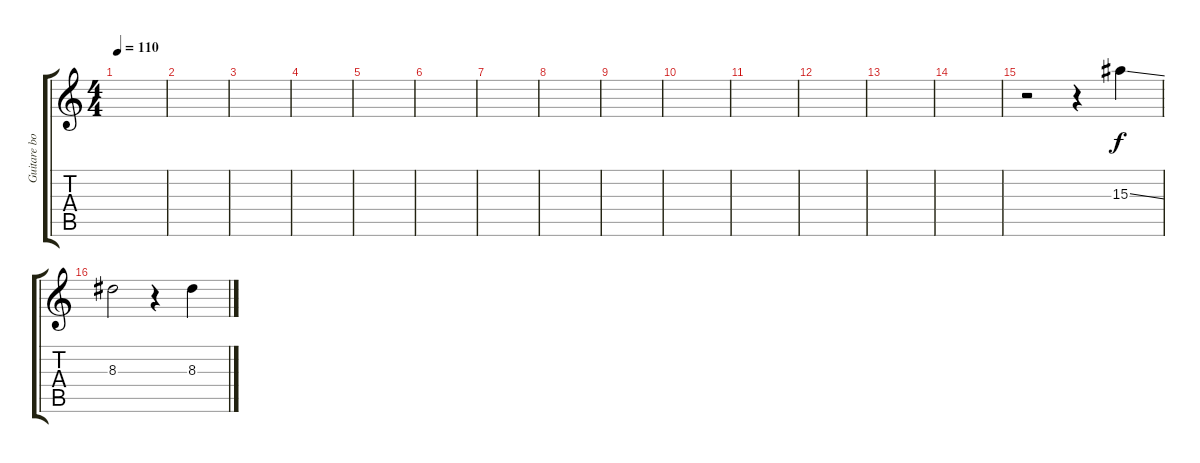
\track ("Guitare bottleneck" "Guitare bo") {instrument electricguitarclean}
\staff {score tabs}
\tuning (E4 B3 G3 D3 A2 E2) {hide}
\ts (4 4)
\tempo 110
\clef g2
\ks c
|
|
|
|
|
|
|
|
|
|
|
|
|
|
r.2 r.4 15.3{ss}.4 |
8.3.2 r.4 8.3{ss}.4
